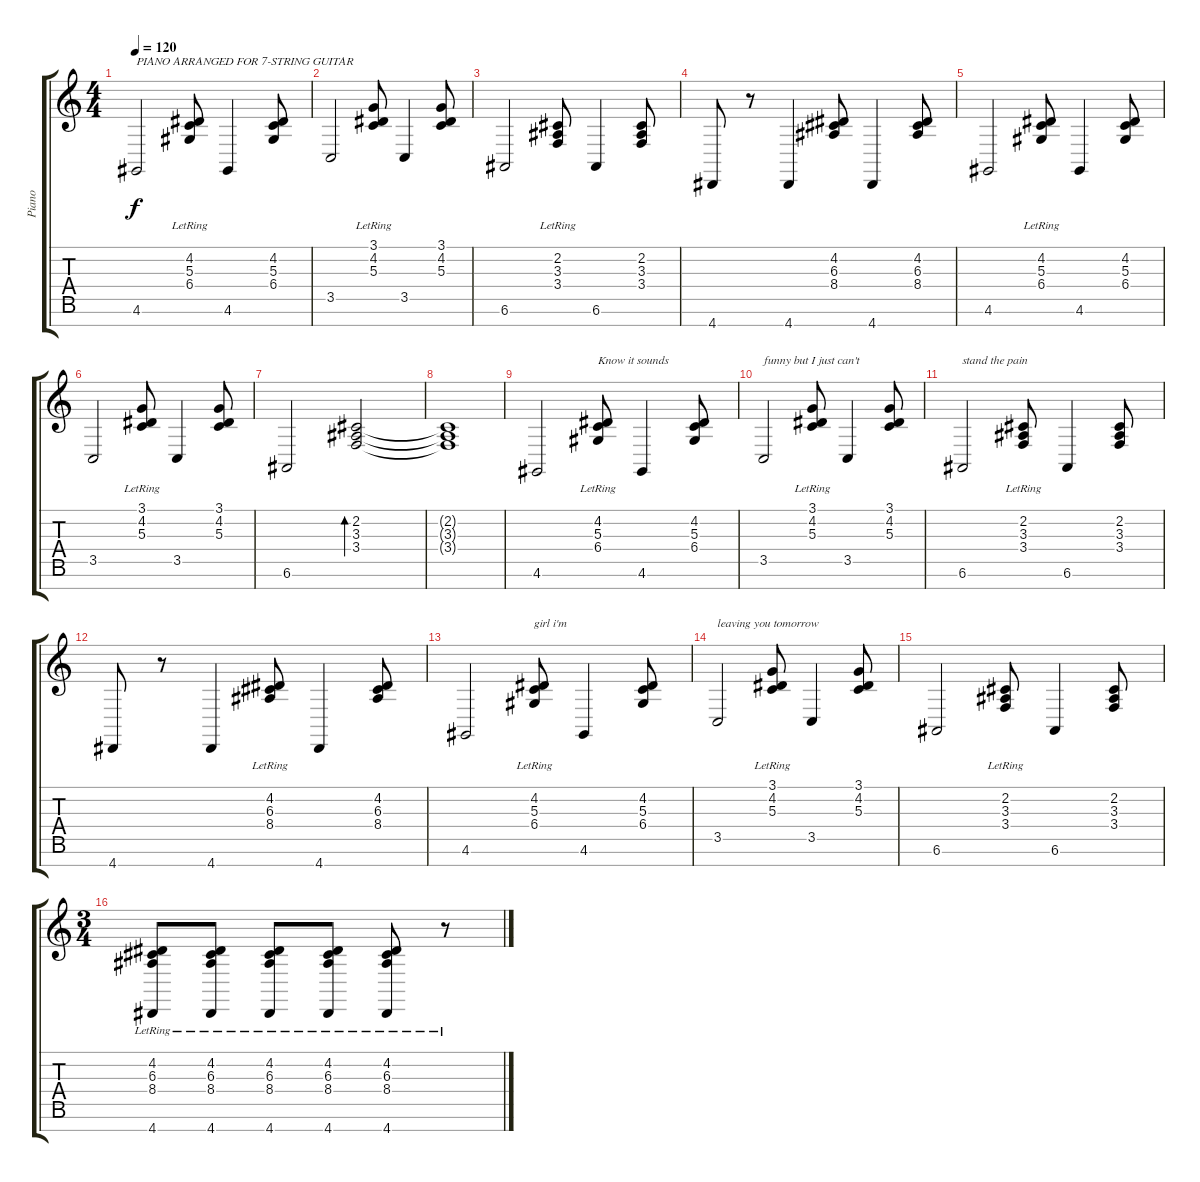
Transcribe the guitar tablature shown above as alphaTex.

\track ("Piano" "Piano") {instrument acousticgrandpiano}
\staff {score tabs}
\tuning (E4 B3 G3 D3 A2 E2 B1) {hide}
\ts (4 4)
\tempo 120
\clef g2
\ks c
4.6.2{txt "PIANO ARRANGED FOR 7-STRING GUITAR" dy f instrument acousticgrandpiano} (4.2 5.3 6.4{lr}).8 4.6.4 (4.2 5.3 6.4).8 |
3.5.2 (3.1 4.2 5.3{lr}).8 3.5.4 (3.1 4.2 5.3).8 |
6.6.2 (2.2 3.3{lr} 3.4).8 6.6.4 (2.2 3.3 3.4).8 |
4.7.8 r.8 4.7.4 (4.2 6.3 8.4).8 4.7.4 (4.2 6.3 8.4).8 |
4.6.2 (4.2 5.3 6.4{lr}).8 4.6.4 (4.2 5.3 6.4).8 |
3.5.2 (3.1 4.2 5.3{lr}).8 3.5.4 (3.1 4.2 5.3).8 |
6.6.2 (2.2 3.3 3.4).2{bd 120} |
(2.2{t} 3.3{t} 3.4{t}).1 |
4.6.2 (4.2 5.3 6.4{lr}).8{txt "Know it sounds"} 4.6.4 (4.2 5.3 6.4).8 |
3.5.2{txt "funny but I just can't"} (3.1 4.2 5.3{lr}).8 3.5.4 (3.1 4.2 5.3).8 |
6.6.2{txt "stand the pain"} (2.2 3.3{lr} 3.4).8 6.6.4 (2.2 3.3 3.4).8 |
4.7.8 r.8 4.7.4 (4.2 6.3 8.4{lr}).8 4.7.4 (4.2 6.3 8.4).8 |
4.6.2 (4.2 5.3 6.4{lr}).8{txt "girl i'm"} 4.6.4 (4.2 5.3 6.4).8 |
3.5.2{txt "leaving you tomorrow"} (3.1 4.2 5.3{lr}).8 3.5.4 (3.1 4.2 5.3).8 |
6.6.2 (2.2 3.3{lr} 3.4).8 6.6.4 (2.2 3.3 3.4).8 |
\ts (3 4)
(4.2 6.3 8.4{lr} 4.7).8 (4.2 6.3 8.4{lr} 4.7).8 (4.2 6.3 8.4{lr} 4.7).8 (4.2 6.3 8.4{lr} 4.7).8 (4.2 6.3 8.4{lr} 4.7).8 r.8
